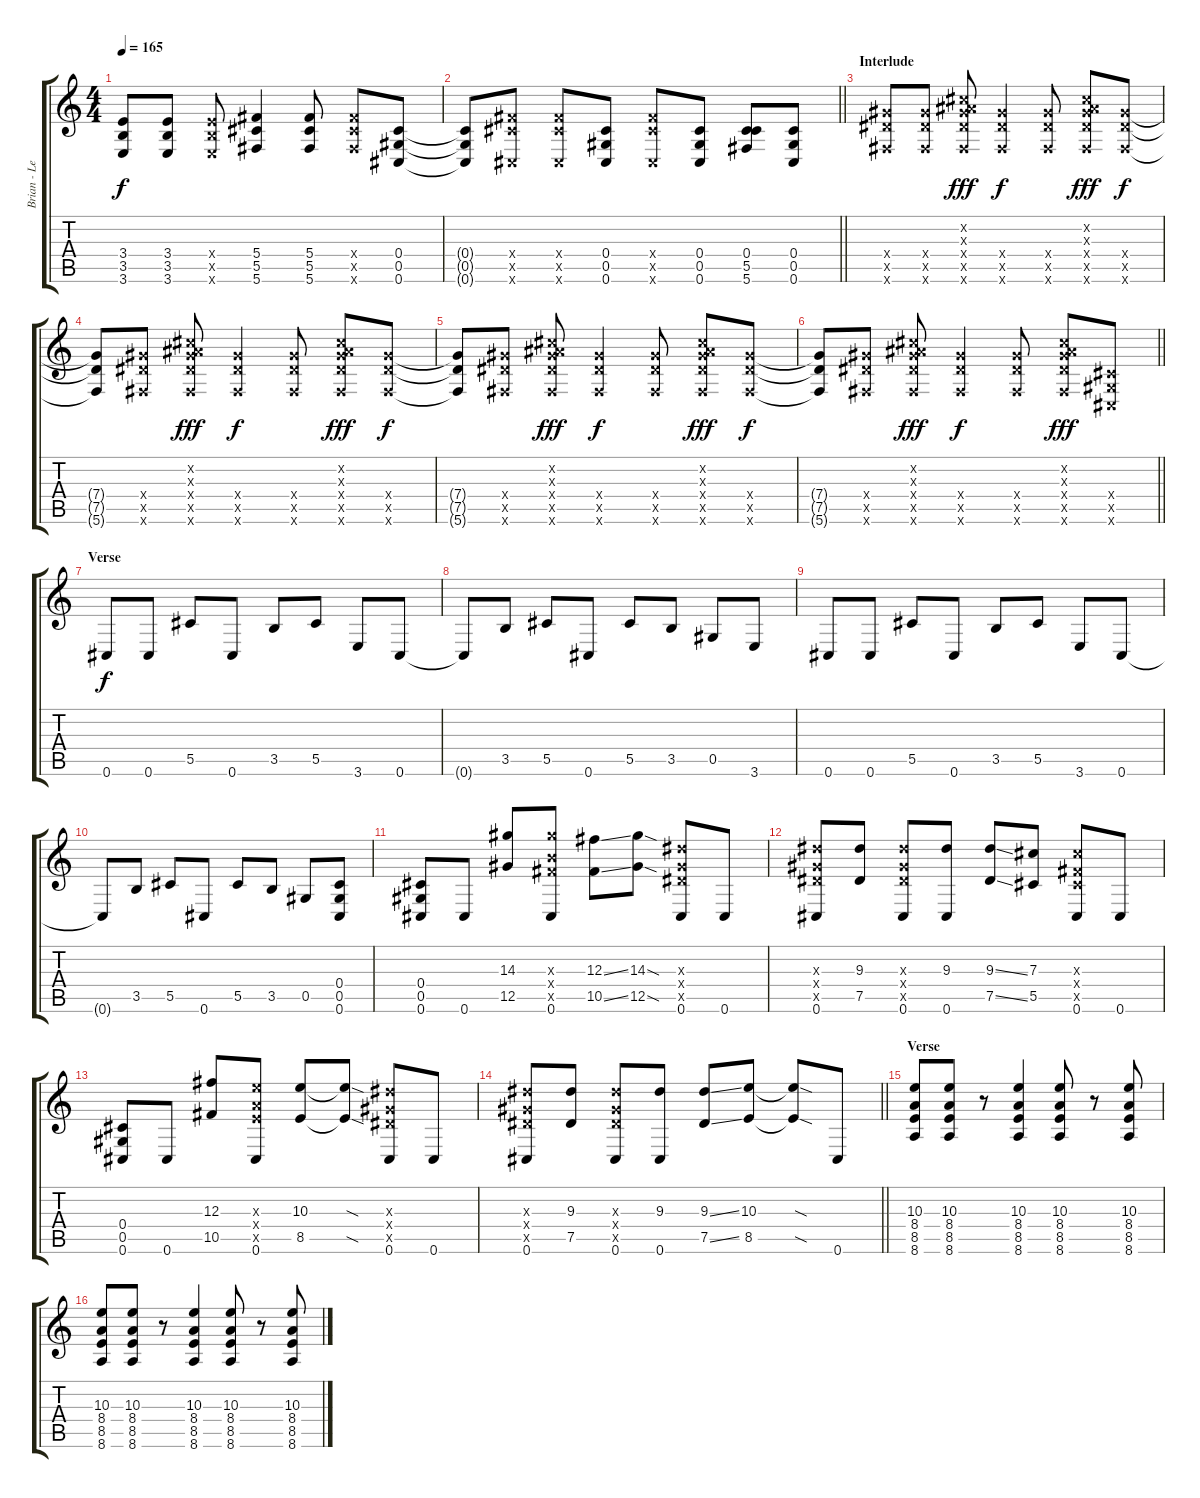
\track ("Brian - Lead Gtr (1/2 Step Down Drop C#)" "Brian - Le") {instrument acousticguitarsteel}
\staff {score tabs}
\tuning (Eb4 Bb3 Gb3 Db3 Ab2 Db2) {hide}
\ts (4 4)
\tempo 165
\clef g2
\ks c
(3.4{t} 3.5{t} 3.6{t}).8{dy f} (3.4 3.5 3.6).8 (3.4{x} 3.5{x} 3.6{x}).8 (5.4 5.5 5.6).4 (5.4 5.5 5.6).8 (5.4{x} 5.5{x} 5.6{x}).8 (0.4 0.5 0.6).8 |
\barLineRight lightlight
(0.4{t} 0.5{t} 0.6{t}).8 (5.4{x} 5.5{x} 0.6{x}).8 (5.4{x} 5.5{x} 0.6{x}).8 (0.4 0.5 0.6).8 (5.4{x} 5.5{x} 0.6{x}).8 (0.4 0.5 0.6).8 (0.4 5.5 5.6).8 (0.4 0.5 0.6).8 |
\section ("" "Interlude")
(7.4{x} 7.5{x} 5.6{x}).8 (7.4{x} 7.5{x} 5.6{x}).8 (0.2{x} 7.3{x} 7.4{x} 7.5{x} 5.6{x}).8{dy fff} (7.4{x} 7.5{x} 5.6{x}).4{dy f} (7.4{x} 7.5{x} 5.6{x}).8 (0.2{x} 7.3{x} 7.4{x} 7.5{x} 5.6{x}).8{dy fff} (7.4{x} 7.5{x} 5.6{x}).8{dy f} |
(7.4{t} 7.5{t} 5.6{t}).8 (7.4{x} 7.5{x} 5.6{x}).8 (0.2{x} 7.3{x} 7.4{x} 7.5{x} 5.6{x}).8{dy fff} (7.4{x} 7.5{x} 5.6{x}).4{dy f} (7.4{x} 7.5{x} 5.6{x}).8 (0.2{x} 7.3{x} 7.4{x} 7.5{x} 5.6{x}).8{dy fff} (7.4{x} 7.5{x} 5.6{x}).8{dy f} |
(7.4{t} 7.5{t} 5.6{t}).8 (7.4{x} 7.5{x} 5.6{x}).8 (0.2{x} 7.3{x} 7.4{x} 7.5{x} 5.6{x}).8{dy fff} (7.4{x} 7.5{x} 5.6{x}).4{dy f} (7.4{x} 7.5{x} 5.6{x}).8 (0.2{x} 7.3{x} 7.4{x} 7.5{x} 5.6{x}).8{dy fff} (7.4{x} 7.5{x} 5.6{x}).8{dy f} |
\barLineRight lightlight
(7.4{t} 7.5{t} 5.6{t}).8 (7.4{x} 7.5{x} 5.6{x}).8 (0.2{x} 7.3{x} 7.4{x} 7.5{x} 5.6{x}).8{dy fff} (7.4{x} 7.5{x} 5.6{x}).4{dy f} (7.4{x} 7.5{x} 5.6{x}).8 (0.2{x} 7.3{x} 7.4{x} 7.5{x} 5.6{x}).8{dy fff} (0.4{x} 0.5{x} 0.6{x}).8 |
\section ("" "Verse")
0.6.8{dy f} 0.6.8 5.5.8 0.6.8 3.5.8 5.5.8 3.6.8 0.6.8 |
0.6{t}.8 3.5.8 5.5.8 0.6.8 5.5.8 3.5.8 0.5.8 3.6.8 |
0.6.8 0.6.8 5.5.8 0.6.8 3.5.8 5.5.8 3.6.8 0.6.8 |
0.6{t}.8 3.5.8 5.5.8 0.6.8 5.5.8 3.5.8 0.5.8 (0.4 0.5 0.6).8 |
(0.4 0.5 0.6).8 0.6.8 (14.3 12.5).8 (14.3{x} 10.4{x} 10.5{x} 0.6).8 (12.3{ss} 10.5{ss}).8 (14.3{sod} 12.5{sod}).8 (9.3{x} 7.4{x} 7.5{x} 0.6).8 0.6.8 |
(9.3{x} 7.4{x} 7.5{x} 0.6).8 (9.3 7.5).8 (9.3{x} 7.4{x} 7.5{x} 0.6).8 (9.3 0.6).8 (9.3{ss} 7.5{ss}).8 (7.3 5.5).8 (7.3{x} 5.4{x} 5.5{x} 0.6).8 0.6.8 |
(0.4 0.5 0.6).8 0.6.8 (12.3 10.5).8 (10.3{x} 8.4{x} 8.5{x} 0.6).8 (10.3 8.5).8 (10.3{sod t} 8.5{sod t}).8 (9.3{x} 7.4{x} 7.5{x} 0.6).8 0.6.8 |
\barLineRight lightlight
(9.3{x} 7.4{x} 7.5{x} 0.6).8 (9.3 7.5).8 (9.3{x} 7.4{x} 7.5{x} 0.6).8 (9.3 0.6).8 (9.3{ss} 7.5{ss}).8 (10.3 8.5).8 (10.3{sod t} 8.5{sod t}).8 0.6.8 |
\section ("" "Verse")
(10.3 8.4 8.5 8.6).8 (10.3 8.4 8.5 8.6).8 r.8 (10.3 8.4 8.5 8.6).4 (10.3 8.4 8.5 8.6).8 r.8 (10.3 8.4 8.5 8.6).8 |
(10.3 8.4 8.5 8.6).8 (10.3 8.4 8.5 8.6).8 r.8 (10.3 8.4 8.5 8.6).4 (10.3 8.4 8.5 8.6).8 r.8 (10.3 8.4 8.5 8.6).8
